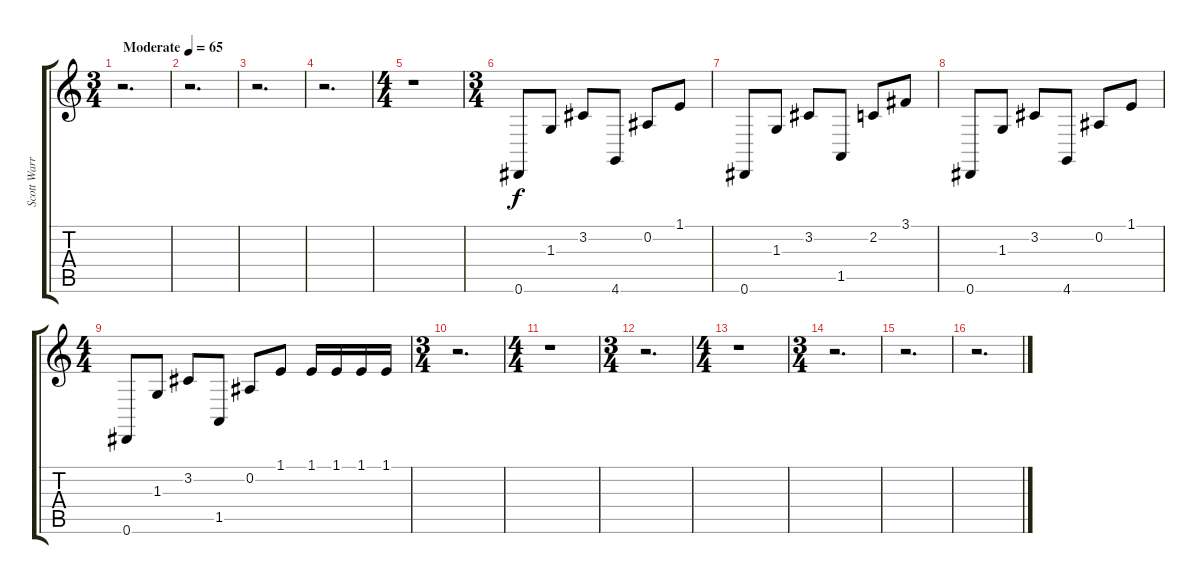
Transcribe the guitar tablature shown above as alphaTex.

\track ("Scott Warren" "Scott Warr") {instrument pad3polysynth}
\staff {score tabs}
\tuning (Eb4 Bb3 Gb3 Db3 Ab2 Eb2) {hide}
\ts (3 4)
\tempo (65 "Moderate")
\clef g2
\ks c
r.2{d dy f instrument pad3polysynth} |
r.2{d} |
r.2{d} |
r.2{d} |
\ts (4 4)
r.1 |
\ts (3 4)
0.6.8 1.3.8 3.2.8 4.6.8 0.2.8 1.1.8 |
0.6.8 1.3.8 3.2.8 1.5.8 2.2.8 3.1.8 |
0.6.8 1.3.8 3.2.8 4.6.8 0.2.8 1.1.8 |
\ts (4 4)
0.6.8 1.3.8 3.2.8 1.5.8 0.2.8 1.1.8 1.1.16 1.1.16 1.1.16 1.1.16 |
\ts (3 4)
r.2{d} |
\ts (4 4)
r.1 |
\ts (3 4)
r.2{d} |
\ts (4 4)
r.1 |
\ts (3 4)
r.2{d} |
r.2{d} |
r.2{d}
